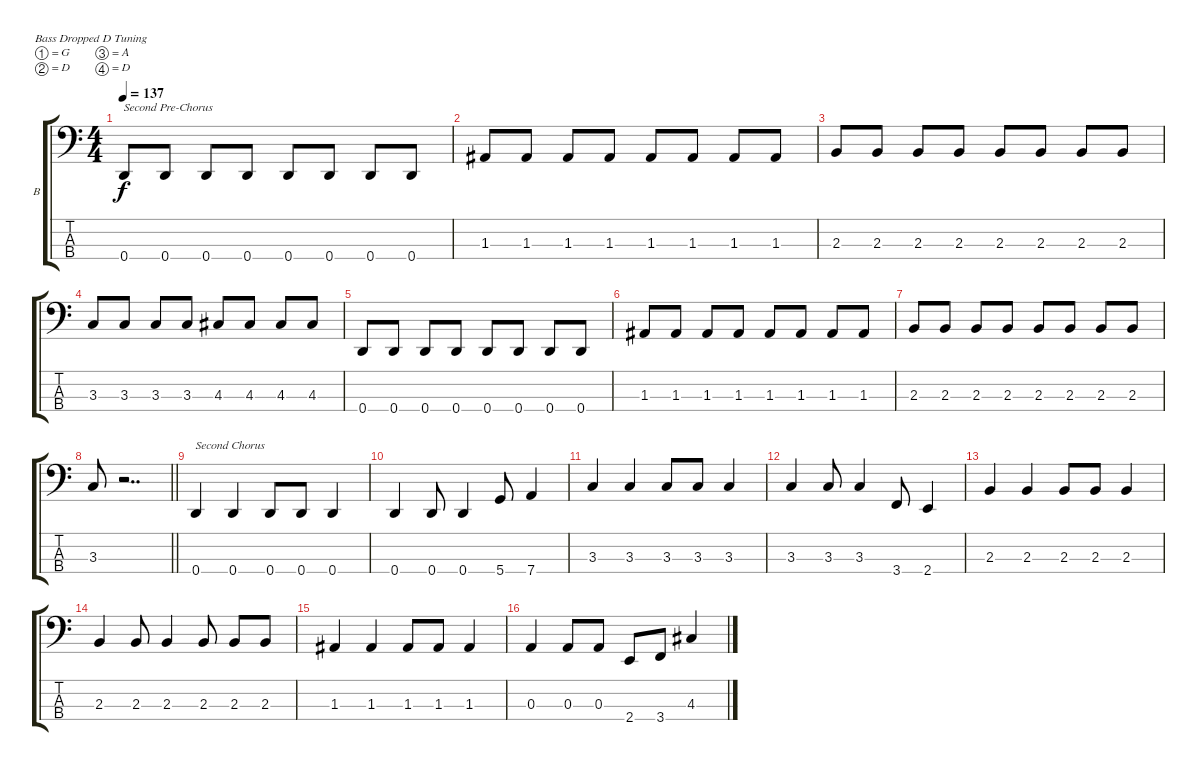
\defaultSystemsLayout 4
\bracketExtendMode groupsimilarinstruments
\firstSystemTrackNameOrientation horizontal
\otherSystemsTrackNameOrientation horizontal
\track ("Bass" "B") {instrument electricbassfinger}
\staff {score tabs}
\tuning (G2 D2 A1 D1)
\ts (4 4)
\tempo 137
\clef f4
\scale
0.333333
\ks c
0.4.8{txt "Second Pre-Chorus" dy f} 0.4.8 0.4.8 0.4.8 0.4.8 0.4.8 0.4.8 0.4.8 |
\scale
0.333333 1.3.8 1.3.8 1.3.8 1.3.8 1.3.8 1.3.8 1.3.8 1.3.8 |
\scale
0.333333 2.3.8 2.3.8 2.3.8 2.3.8 2.3.8 2.3.8 2.3.8 2.3.8 |
\scale
0.333333 3.3.8 3.3.8 3.3.8 3.3.8 4.3.8 4.3.8 4.3.8 4.3.8 |
\scale
0.333333 0.4.8 0.4.8 0.4.8 0.4.8 0.4.8 0.4.8 0.4.8 0.4.8 |
\scale
0.333333 1.3.8 1.3.8 1.3.8 1.3.8 1.3.8 1.3.8 1.3.8 1.3.8 |
\scale
0.333333 2.3.8 2.3.8 2.3.8 2.3.8 2.3.8 2.3.8 2.3.8 2.3.8 |
\scale
0.333333
\barLineRight lightlight
3.3.8 r.2{dd} |
\scale
0.333333 0.4.4{txt "Second Chorus"} 0.4.4 0.4.8 0.4.8 0.4.4 |
\scale
0.333333 0.4.4 0.4.8 0.4.4 5.4.8 7.4.4 |
\scale
0.333333 3.3.4 3.3.4 3.3.8 3.3.8 3.3.4 |
\scale
0.333333 3.3.4 3.3.8 3.3.4 3.4.8 2.4.4 |
\scale
0.333333 2.3.4 2.3.4 2.3.8 2.3.8 2.3.4 |
\scale
0.333333 2.3.4 2.3.8 2.3.4 2.3.8 2.3.8 2.3.8 |
\scale
0.333333 1.3.4 1.3.4 1.3.8 1.3.8 1.3.4 |
\scale
0.333333 0.3.4 0.3.8 0.3.8 2.4.8 3.4.8 4.3.4
